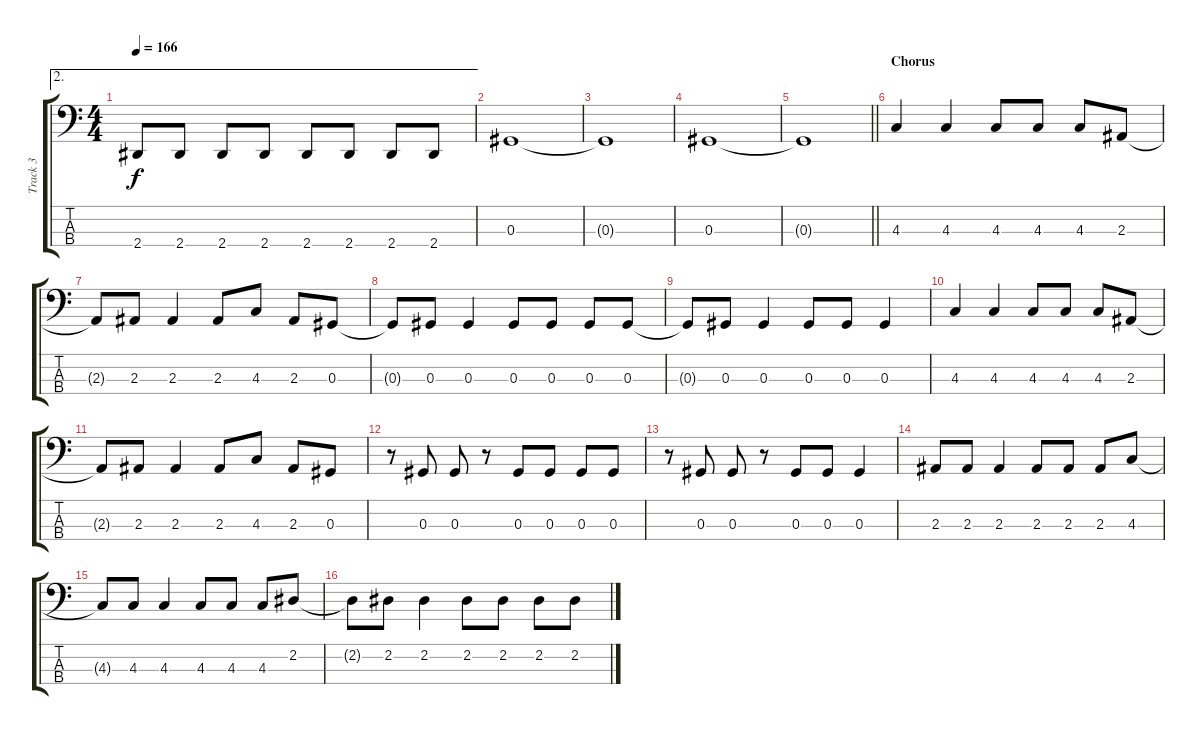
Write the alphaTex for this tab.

\track ("Track 3" "Track 3") {instrument electricbasspick}
\staff {score tabs}
\tuning (Gb2 Db2 Ab1 Db1) {hide}
\ae 2
\ts (4 4)
\tempo 166
\clef f4
\ks c
2.4.8{dy f} 2.4.8 2.4.8 2.4.8 2.4.8 2.4.8 2.4.8 2.4.8 |
0.3.1 |
0.3{t}.1 |
0.3.1 |
\barLineRight lightlight
0.3{t}.1 |
\section ("" "Chorus")
4.3.4 4.3.4 4.3.8 4.3.8 4.3.8 2.3.8 |
2.3{t}.8 2.3.8 2.3.4 2.3.8 4.3.8 2.3.8 0.3.8 |
0.3{t}.8 0.3.8 0.3.4 0.3.8 0.3.8 0.3.8 0.3.8 |
0.3{t}.8 0.3.8 0.3.4 0.3.8 0.3.8 0.3.4 |
4.3.4 4.3.4 4.3.8 4.3.8 4.3.8 2.3.8 |
2.3{t}.8 2.3.8 2.3.4 2.3.8 4.3.8 2.3.8 0.3.8 |
r.8 0.3.8 0.3.8 r.8 0.3.8 0.3.8 0.3.8 0.3.8 |
r.8 0.3.8 0.3.8 r.8 0.3.8 0.3.8 0.3.4 |
2.3.8 2.3.8 2.3.4 2.3.8 2.3.8 2.3.8 4.3.8 |
4.3{t}.8 4.3.8 4.3.4 4.3.8 4.3.8 4.3.8 2.2.8 |
2.2{t}.8 2.2.8 2.2.4 2.2.8 2.2.8 2.2.8 2.2.8
